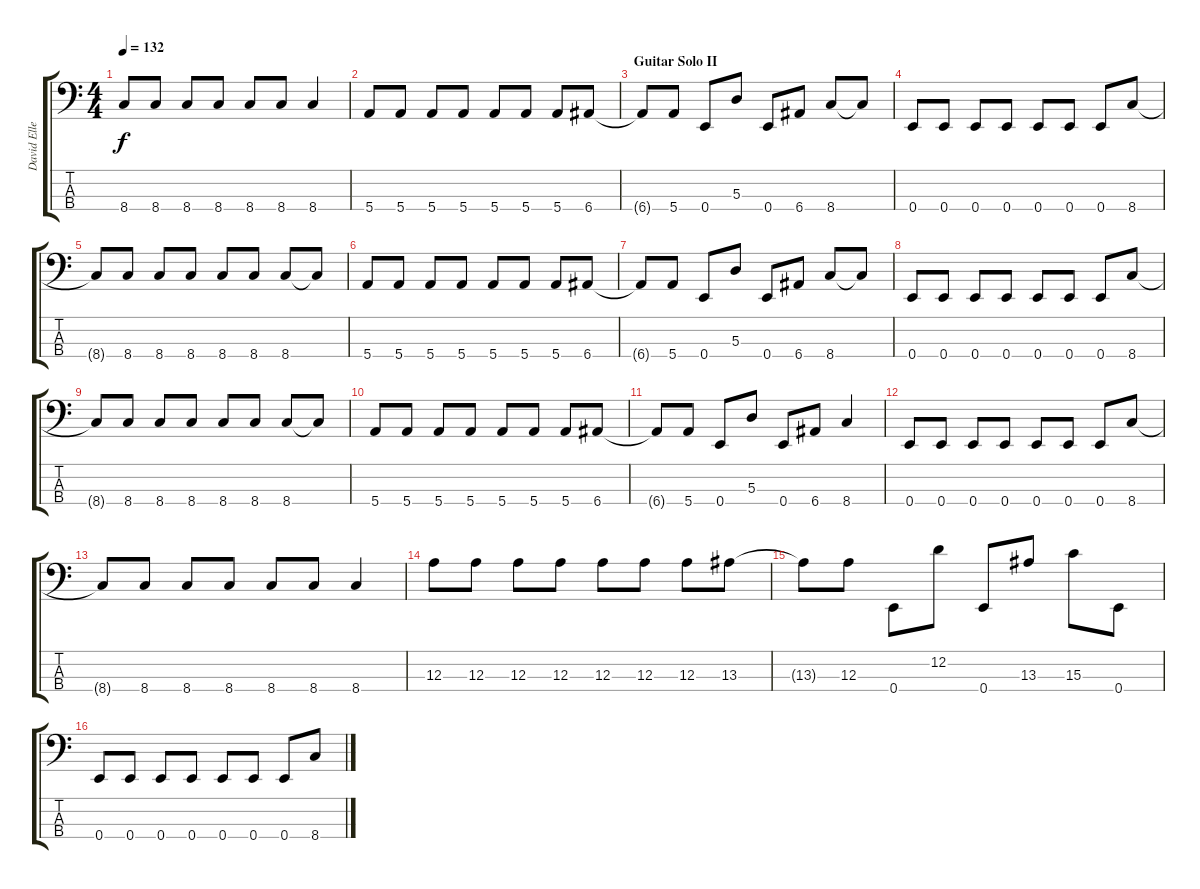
\track ("David Ellefson (Bass)" "David Elle") {instrument electricbasspick}
\staff {score tabs}
\tuning (G2 D2 A1 E1) {hide}
\ts (4 4)
\tempo 132
\clef f4
\ks c
8.4{t}.8{dy f} 8.4.8 8.4.8 8.4.8 8.4.8 8.4.8 8.4.4 |
5.4.8 5.4.8 5.4.8 5.4.8 5.4.8 5.4.8 5.4.8 6.4.8 |
\section ("" "Guitar Solo II")
6.4{t}.8 5.4.8 0.4.8 5.3.8 0.4.8 6.4.8 8.4.8 8.4{t}.8 |
0.4.8 0.4.8 0.4.8 0.4.8 0.4.8 0.4.8 0.4.8 8.4.8 |
8.4{t}.8 8.4.8 8.4.8 8.4.8 8.4.8 8.4.8 8.4.8 8.4{t}.8 |
5.4.8 5.4.8 5.4.8 5.4.8 5.4.8 5.4.8 5.4.8 6.4.8 |
6.4{t}.8 5.4.8 0.4.8 5.3.8 0.4.8 6.4.8 8.4.8 8.4{t}.8 |
0.4.8 0.4.8 0.4.8 0.4.8 0.4.8 0.4.8 0.4.8 8.4.8 |
8.4{t}.8 8.4.8 8.4.8 8.4.8 8.4.8 8.4.8 8.4.8 8.4{t}.8 |
5.4.8 5.4.8 5.4.8 5.4.8 5.4.8 5.4.8 5.4.8 6.4.8 |
6.4{t}.8 5.4.8 0.4.8 5.3.8 0.4.8 6.4.8 8.4.4 |
0.4.8 0.4.8 0.4.8 0.4.8 0.4.8 0.4.8 0.4.8 8.4.8 |
8.4{t}.8 8.4.8 8.4.8 8.4.8 8.4.8 8.4.8 8.4.4 |
12.3.8 12.3.8 12.3.8 12.3.8 12.3.8 12.3.8 12.3.8 13.3.8 |
13.3{t}.8 12.3.8 0.4.8 12.2.8 0.4.8 13.3.8 15.3.8 0.4.8 |
0.4.8 0.4.8 0.4.8 0.4.8 0.4.8 0.4.8 0.4.8 8.4.8
